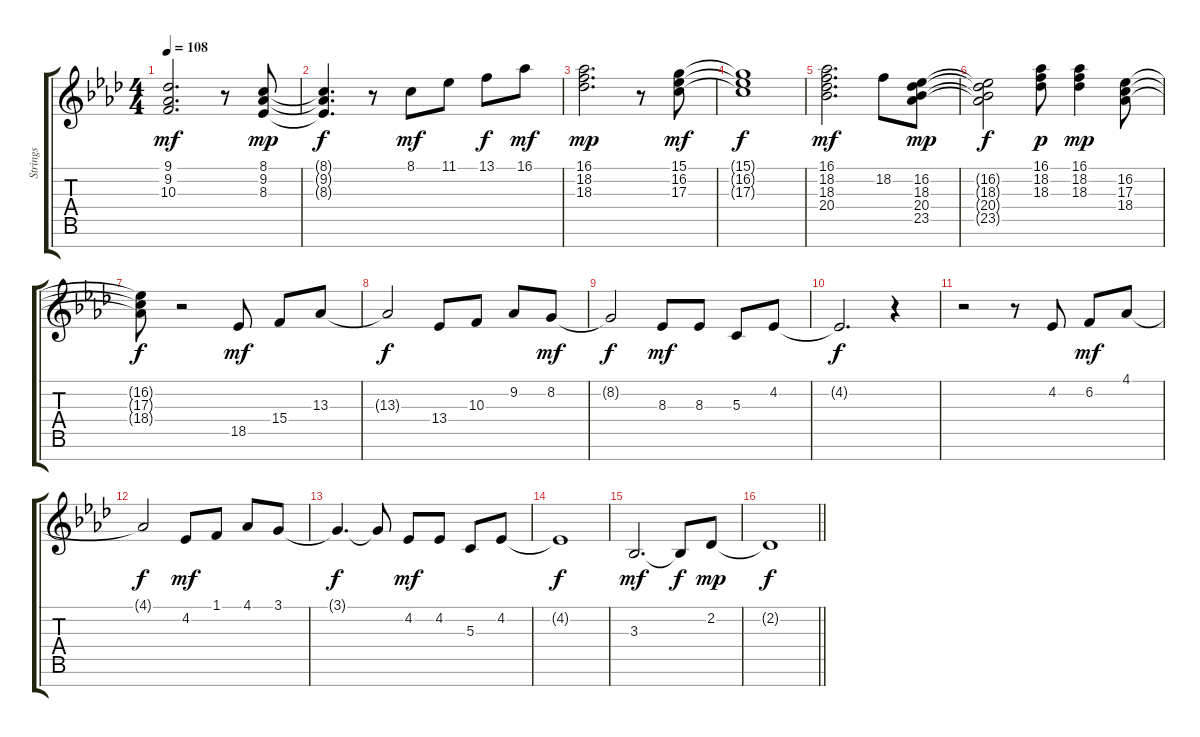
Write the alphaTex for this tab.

\track ("Strings" "Strings") {instrument stringensemble1}
\staff {score tabs}
\tuning (E4 B3 G3 D3 A2 E2 B1) {hide}
\ts (4 4)
\tempo 108
\clef g2
\ks ab
(9.1 9.2 10.3).2{d dy mf} r.8 (8.1 9.2 8.3).8{dy mp} |
(8.1{t} 9.2{t} 8.3{t}).4{d dy f} r.8 8.1.8{dy mf} 11.1.8 13.1.8{dy f} 16.1.8{dy mf} |
(16.1 18.2 18.3).2{d dy mp} r.8 (15.1 16.2 17.3).8{dy mf} |
(15.1{t} 16.2{t} 17.3{t}).1{dy f} |
(16.1 18.2 18.3 20.4).2{d dy mf} 18.2.8 (16.2 18.3 20.4 23.5).8{dy mp} |
(16.2{t} 18.3{t} 20.4{t} 23.5{t}).2{dy f} (16.1 18.2 18.3).8{dy p} (16.1 18.2 18.3).4{dy mp} (16.2 17.3 18.4).8 |
(16.2{t} 17.3{t} 18.4{t}).8{dy f} r.2 18.5.8{dy mf} 15.4.8 13.3.8 |
13.3{t}.2{dy f} 13.4.8 10.3.8 9.2.8 8.2.8{dy mf} |
8.2{t}.2{dy f} 8.3.8{dy mf} 8.3.8 5.3.8 4.2.8 |
4.2{t}.2{d dy f} r.4 |
r.2 r.8 4.2.8 6.2.8{dy mf} 4.1.8 |
4.1{t}.2{dy f} 4.2.8{dy mf} 1.1.8 4.1.8 3.1.8 |
3.1{t}.4{d dy f} 3.1{t}.8 4.2.8{dy mf} 4.2.8 5.3.8 4.2.8 |
4.2{t}.1{dy f} |
3.3.2{d dy mf} 3.3{t}.8{dy f} 2.2.8{dy mp} |
\barLineRight lightlight
2.2{t}.1{dy f}
